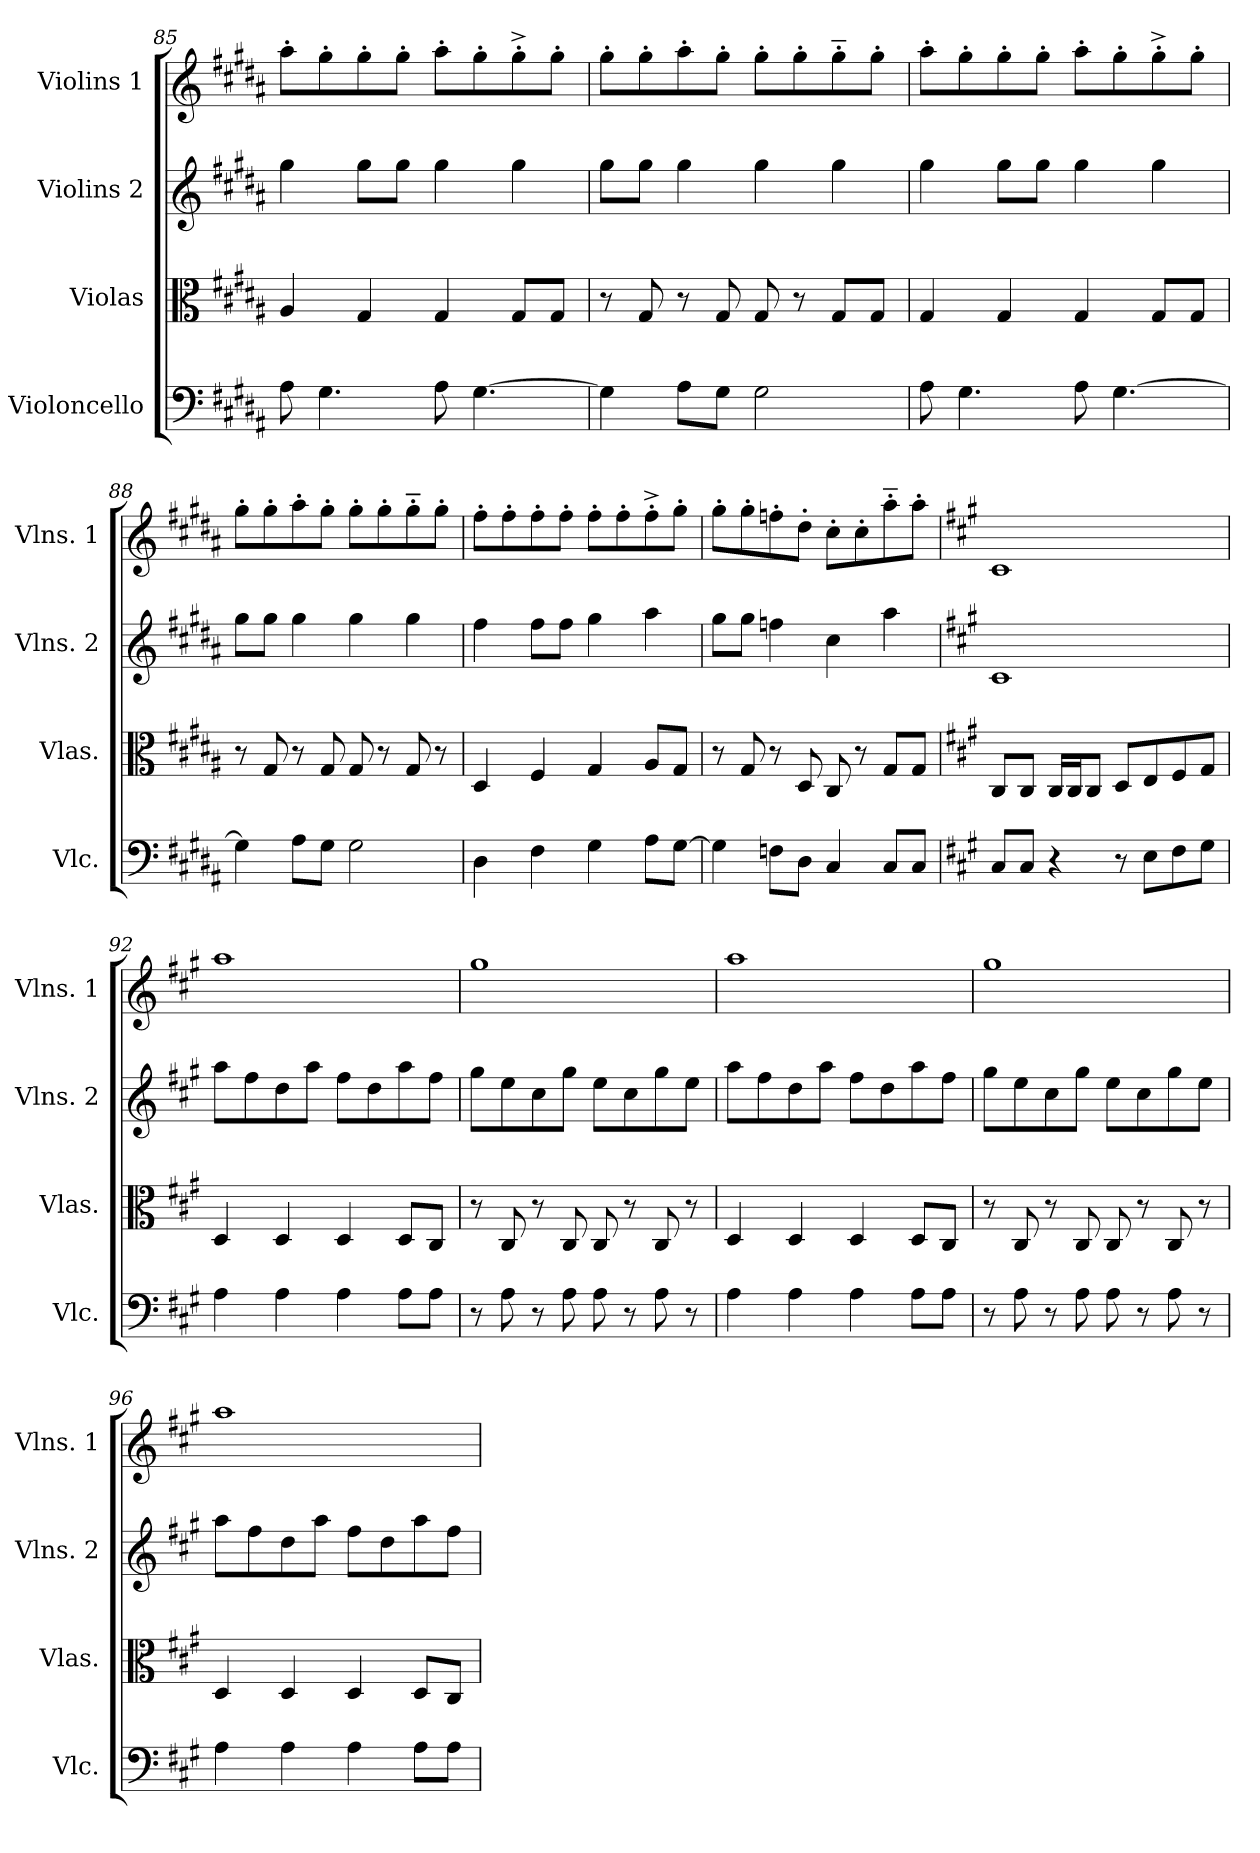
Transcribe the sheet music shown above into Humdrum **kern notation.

**kern	**kern	**kern	**kern
*part4	*part3	*part2	*part1
*staff4	*staff3	*staff2	*staff1
*I"Violoncello	*I"Violas	*I"Violins 2	*I"Violins 1
*I'Vlc.	*I'Vlas.	*I'Vlns. 2	*I'Vlns. 1
!!LO:LB:g=z
*clefF4	*clefC3	*clefG2	*clefG2
*k[f#c#g#d#a#]	*k[f#c#g#d#a#]	*k[f#c#g#d#a#]	*k[f#c#g#d#a#]
*B:	*B:	*B:	*B:
=85	=85	=85	=85
8A#\	4A#/	4gg#\	8aa#'\L
4.G#\	.	.	8gg#'\
.	4G#/	8gg#\L	8gg#'\
.	.	8gg#\J	8gg#'\J
8A#\	4G#/	4gg#\	8aa#'\L
[4.G#\	.	.	8gg#'\
.	8G#/L	4gg#\	8gg#^'\
.	8G#/J	.	8gg#'\J
=86	=86	=86	=86
4G#\]	8r	8gg#\L	8gg#'\L
.	8G#/	8gg#\J	8gg#'\
8A#\L	8r	4gg#\	8aa#'\
8G#\J	8G#/	.	8gg#'\J
2G#\	8G#/	4gg#\	8gg#'\L
.	8r	.	8gg#'\
.	8G#/L	4gg#\	8gg#~'\
.	8G#/J	.	8gg#'\J
=87	=87	=87	=87
8A#\	4G#/	4gg#\	8aa#'\L
4.G#\	.	.	8gg#'\
.	4G#/	8gg#\L	8gg#'\
.	.	8gg#\J	8gg#'\J
8A#\	4G#/	4gg#\	8aa#'\L
[4.G#\	.	.	8gg#'\
.	8G#/L	4gg#\	8gg#^'\
.	8G#/J	.	8gg#'\J
=88	=88	=88	=88
4G#\]	8r	8gg#\L	8gg#'\L
.	8G#/	8gg#\J	8gg#'\
8A#\L	8r	4gg#\	8aa#'\
8G#\J	8G#/	.	8gg#'\J
2G#\	8G#/	4gg#\	8gg#'\L
.	8r	.	8gg#'\
.	8G#/	4gg#\	8gg#~'\
.	8r	.	8gg#'\J
!!LO:LB:g=z
=89	=89	=89	=89
4D#\	4D#/	4ff#\	8ff#'\L
.	.	.	8ff#'\
4F#\	4F#/	8ff#\L	8ff#'\
.	.	8ff#\J	8ff#'\J
4G#\	4G#/	4gg#\	8ff#'\L
.	.	.	8ff#'\
8A#\L	8A#/L	4aa#\	8ff#^'\
[8G#\J	8G#/J	.	8gg#'\J
=90	=90	=90	=90
4G#\]	8r	8gg#\L	8gg#'\L
.	8G#/	8gg#\J	8gg#'\
8Fn\L	8r	4ffn\	8ffn'\
8D#\J	8D#/	.	8dd#'\J
4C#/	8C#/	4cc#\	8cc#'\L
.	8r	.	8cc#'\
8C#/L	8G#/L	4aa#\	8aa#~'\
8C#/J	8G#/J	.	8aa#'\J
=91	=91	=91	=91
*k[f#c#g#]	*k[f#c#g#]	*k[f#c#g#]	*k[f#c#g#]
*A:	*A:	*A:	*A:
8C#/L	8C#/L	1c#	1c#
8C#/J	8C#/J	.	.
4r	16C#/LL	.	.
.	16C#/J	.	.
.	8C#/J	.	.
8r	8D/L	.	.
8E\L	8E/	.	.
8F#\	8F#/	.	.
8G#\J	8G#/J	.	.
=92	=92	=92	=92
4A\	4D/	8aa\L	1aa
.	.	8ff#\	.
4A\	4D/	8dd\	.
.	.	8aa\J	.
4A\	4D/	8ff#\L	.
.	.	8dd\	.
8A\L	8D/L	8aa\	.
8A\J	8C#/J	8ff#\J	.
!!LO:PB:g=z
=93	=93	=93	=93
8r	8r	8gg#\L	1gg#
8A\	8C#/	8ee\	.
8r	8r	8cc#\	.
8A\	8C#/	8gg#\J	.
8A\	8C#/	8ee\L	.
8r	8r	8cc#\	.
8A\	8C#/	8gg#\	.
8r	8r	8ee\J	.
=94	=94	=94	=94
4A\	4D/	8aa\L	1aa
.	.	8ff#\	.
4A\	4D/	8dd\	.
.	.	8aa\J	.
4A\	4D/	8ff#\L	.
.	.	8dd\	.
8A\L	8D/L	8aa\	.
8A\J	8C#/J	8ff#\J	.
=95	=95	=95	=95
8r	8r	8gg#\L	1gg#
8A\	8C#/	8ee\	.
8r	8r	8cc#\	.
8A\	8C#/	8gg#\J	.
8A\	8C#/	8ee\L	.
8r	8r	8cc#\	.
8A\	8C#/	8gg#\	.
8r	8r	8ee\J	.
!!LO:PB:g=z
=96	=96	=96	=96
4A\	4D/	8aa\L	1aa
.	.	8ff#\	.
4A\	4D/	8dd\	.
.	.	8aa\J	.
4A\	4D/	8ff#\L	.
.	.	8dd\	.
8A\L	8D/L	8aa\	.
8A\J	8C#/J	8ff#\J	.
=	=	=	=
*-	*-	*-	*-
